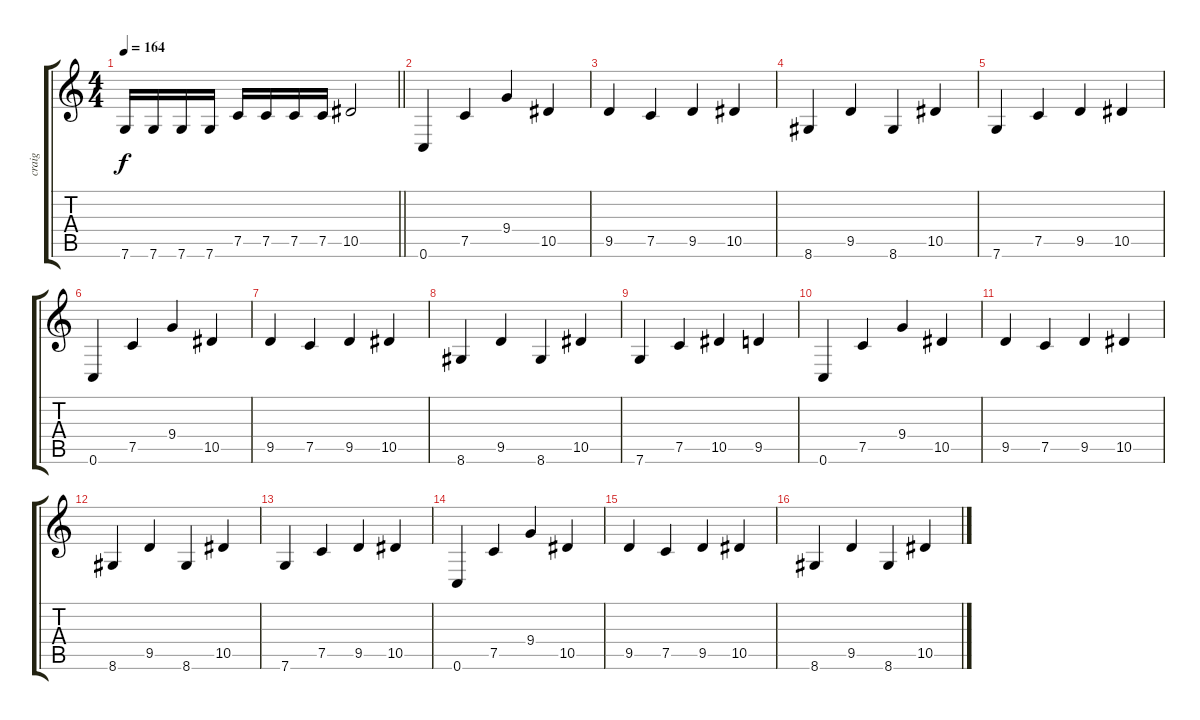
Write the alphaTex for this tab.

\track ("craig" "craig") {instrument slapbass1}
\staff {score tabs}
\tuning (C4 G3 Eb3 Bb2 F2 C2) {hide}
\ts (4 4)
\tempo 164
\clef g2
\barLineRight lightlight
\ks c
7.6.16{dy f} 7.6.16 7.6.16 7.6.16 7.5.16 7.5.16 7.5.16 7.5.16 10.5.2 |
0.6.4 7.5.4 9.4.4 10.5.4 |
9.5.4 7.5.4 9.5.4 10.5.4 |
8.6.4 9.5.4 8.6.4 10.5.4 |
7.6.4 7.5.4 9.5.4 10.5.4 |
0.6.4 7.5.4 9.4.4 10.5.4 |
9.5.4 7.5.4 9.5.4 10.5.4 |
8.6.4 9.5.4 8.6.4 10.5.4 |
7.6.4 7.5.4 10.5.4 9.5.4 |
0.6.4 7.5.4 9.4.4 10.5.4 |
9.5.4 7.5.4 9.5.4 10.5.4 |
8.6.4 9.5.4 8.6.4 10.5.4 |
7.6.4 7.5.4 9.5.4 10.5.4 |
0.6.4 7.5.4 9.4.4 10.5.4 |
9.5.4 7.5.4 9.5.4 10.5.4 |
8.6.4 9.5.4 8.6.4 10.5.4
